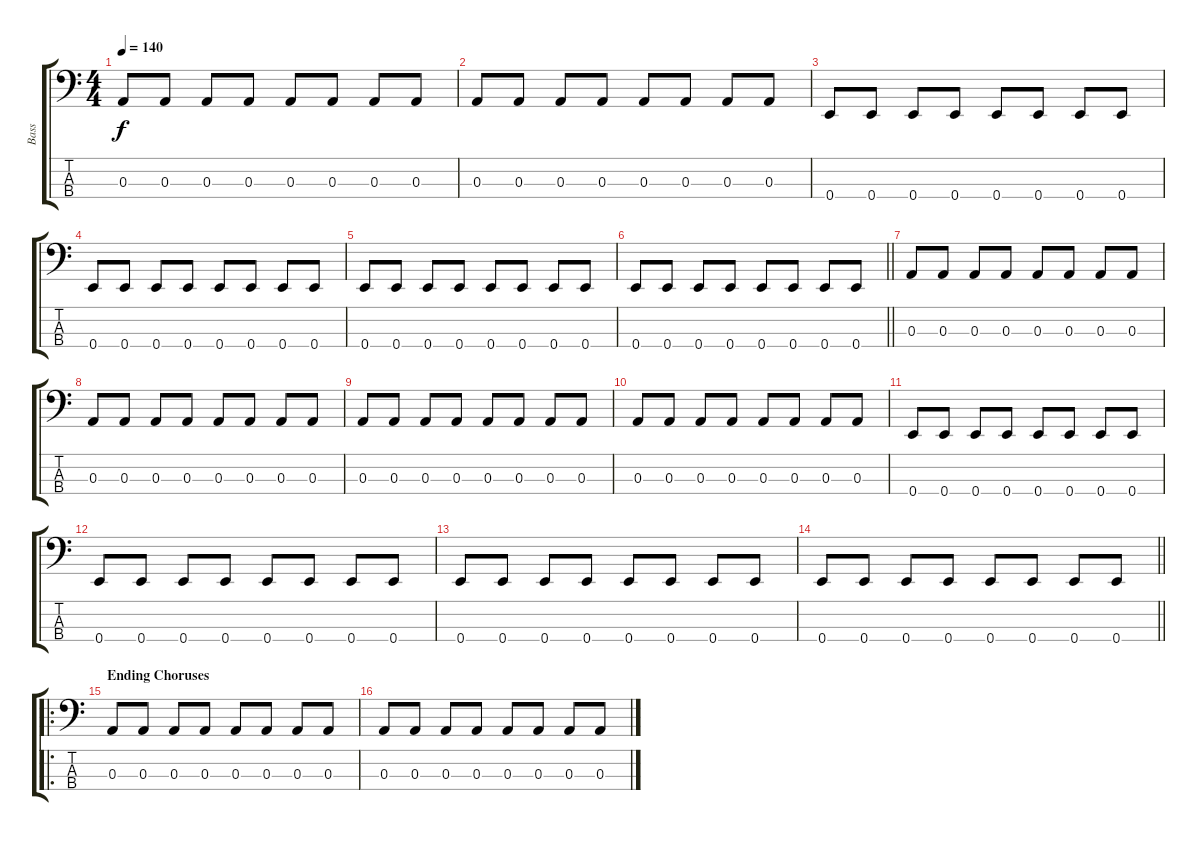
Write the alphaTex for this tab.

\track ("Bass" "Bass") {instrument electricbassfinger}
\staff {score tabs}
\tuning (G2 D2 A1 E1) {hide}
\ts (4 4)
\tempo 140
\clef f4
\ks c
0.3.8{dy f} 0.3.8 0.3.8 0.3.8 0.3.8 0.3.8 0.3.8 0.3.8 |
0.3.8 0.3.8 0.3.8 0.3.8 0.3.8 0.3.8 0.3.8 0.3.8 |
0.4.8 0.4.8 0.4.8 0.4.8 0.4.8 0.4.8 0.4.8 0.4.8 |
0.4.8 0.4.8 0.4.8 0.4.8 0.4.8 0.4.8 0.4.8 0.4.8 |
0.4.8 0.4.8 0.4.8 0.4.8 0.4.8 0.4.8 0.4.8 0.4.8 |
\barLineRight lightlight
0.4.8 0.4.8 0.4.8 0.4.8 0.4.8 0.4.8 0.4.8 0.4.8 |
\section ("" "")
0.3.8 0.3.8 0.3.8 0.3.8 0.3.8 0.3.8 0.3.8 0.3.8 |
0.3.8 0.3.8 0.3.8 0.3.8 0.3.8 0.3.8 0.3.8 0.3.8 |
0.3.8 0.3.8 0.3.8 0.3.8 0.3.8 0.3.8 0.3.8 0.3.8 |
0.3.8 0.3.8 0.3.8 0.3.8 0.3.8 0.3.8 0.3.8 0.3.8 |
0.4.8 0.4.8 0.4.8 0.4.8 0.4.8 0.4.8 0.4.8 0.4.8 |
0.4.8 0.4.8 0.4.8 0.4.8 0.4.8 0.4.8 0.4.8 0.4.8 |
0.4.8 0.4.8 0.4.8 0.4.8 0.4.8 0.4.8 0.4.8 0.4.8 |
\barLineRight lightlight
0.4.8 0.4.8 0.4.8 0.4.8 0.4.8 0.4.8 0.4.8 0.4.8 |
\ro
\section ("" "Ending Choruses")
0.3.8 0.3.8 0.3.8 0.3.8 0.3.8 0.3.8 0.3.8 0.3.8 |
0.3.8 0.3.8 0.3.8 0.3.8 0.3.8 0.3.8 0.3.8 0.3.8
